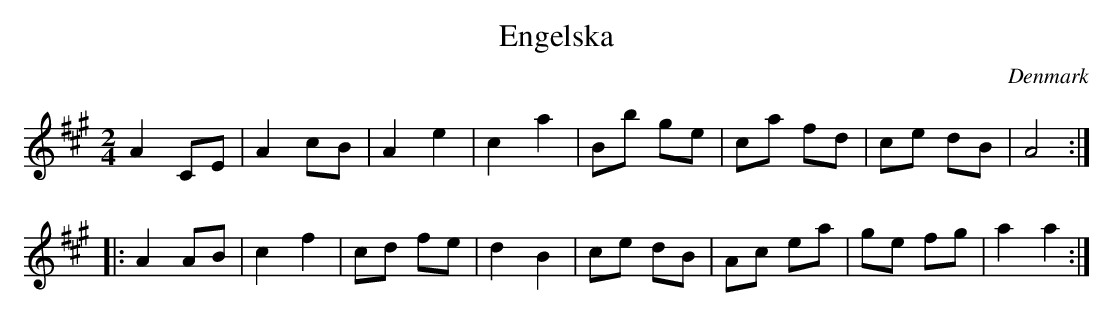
X:1
T:Engelska
L:1/8
M:2/4
O:Denmark
K:A major
A2 CE | A2 cB | A2e2 | c2a2 | \
Bb ge | ca fd | ce dB | A4 ::
A2 AB | c2 f2 | cd fe | d2 B2 | \
ce dB | Ac ea | ge fg | a2 a2 :|
